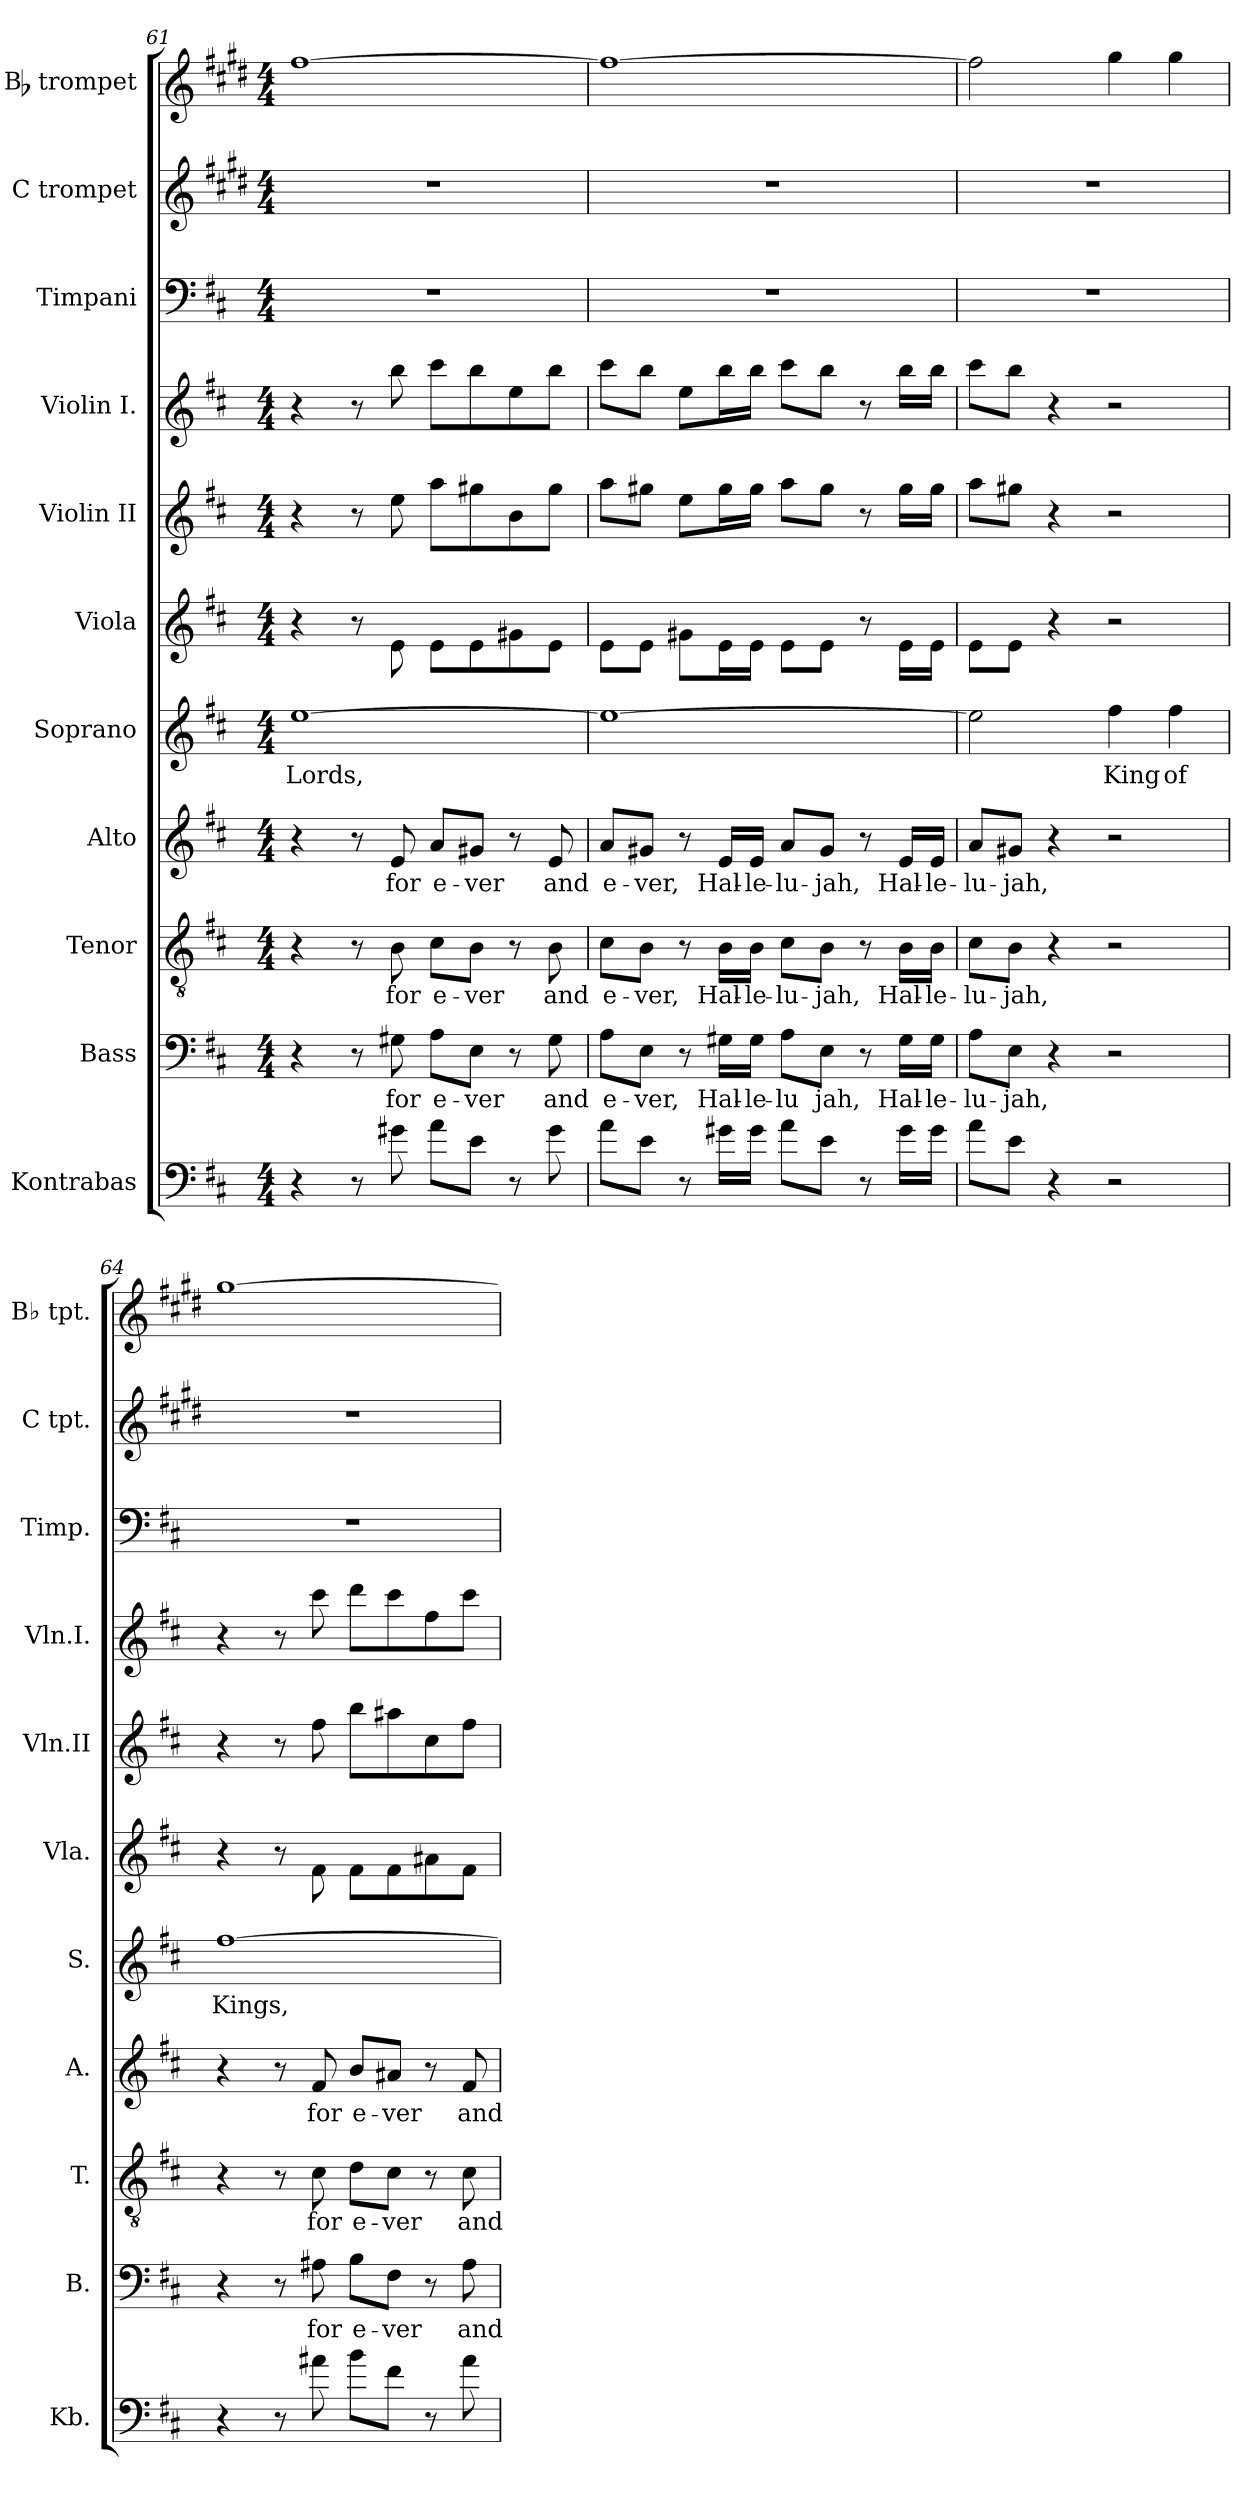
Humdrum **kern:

**kern	**kern	**text	**kern	**text	**kern	**text	**kern	**text	**kern	**kern	**kern	**kern	**kern	**kern
*part11	*part10	*part10	*part9	*part9	*part8	*part8	*part7	*part7	*part6	*part5	*part4	*part3	*part2	*part1
*staff11	*staff10	*staff10	*staff9	*staff9	*staff8	*staff8	*staff7	*staff7	*staff6	*staff5	*staff4	*staff3	*staff2	*staff1
*I"Kontrabas	*I"Bass	*	*I"Tenor	*	*I"Alto	*	*I"Soprano	*	*I"Viola	*I"Violin II	*I"Violin I.	*I"Timpani	*I"C trompet	*I"Bb trompet
*I'Kb.	*I'B.	*	*I'T.	*	*I'A.	*	*I'S.	*	*I'Vla.	*I'Vln.II	*I'Vln.I.	*I'Timp.	*I'C tpt.	*I'Bb tpt.
*clefF4	*clefF4	*	*clefGv2	*	*clefG2	*	*clefG2	*	*clefG2	*clefG2	*clefG2	*clefF4	*clefG2	*clefG2
*ITrd7c12	*	*	*	*	*	*	*	*	*	*	*	*	*ITrd1c2	*ITrd1c2
*k[f#c#]	*k[f#c#]	*	*k[f#c#]	*	*k[f#c#]	*	*k[f#c#]	*	*k[f#c#]	*k[f#c#]	*k[f#c#]	*k[f#c#]	*k[f#c#]	*k[f#c#]
*M4/4	*M4/4	*	*M4/4	*	*M4/4	*	*M4/4	*	*M4/4	*M4/4	*M4/4	*M4/4	*M4/4	*M4/4
=61	=61	=61	=61	=61	=61	=61	=61	=61	=61	=61	=61	=61	=61	=61
!	!	!	!	!	!	!	!	!LO:LY:b	!	!	!	!	!	!
4r	4r	.	4r	.	4r	.	[1ee	Lords,	4r	4r	4r	1r	1r	[1ee
8r	8r	.	8r	.	8r	.	.	.	8r	8r	8r	.	.	.
!	!	!LO:LY:b	!	!LO:LY:b	!	!LO:LY:b	!	!	!	!	!	!	!	!
8G#X\	8G#X\	for	8B\	for	8e/	for	.	.	8e\	8ee\	8bb\	.	.	.
!	!	!LO:LY:b	!	!LO:LY:b	!	!LO:LY:b	!	!	!	!	!	!	!	!
8A\L	8A\L	e-	8c#\L	e-	8a/L	e-	.	.	8e\L	8aa\L	8ccc#\L	.	.	.
!	!	!LO:LY:b	!	!LO:LY:b	!	!LO:LY:b	!	!	!	!	!	!	!	!
8E\J	8E\J	-ver	8B\J	-ver	8g#X/J	-ver	.	.	8e\	8gg#X\	8bb\	.	.	.
8r	8r	.	8r	.	8r	.	.	.	8g#X\	8b\	8ee\	.	.	.
!	!	!LO:LY:b	!	!LO:LY:b	!	!LO:LY:b	!	!	!	!	!	!	!	!
8G#\	8G#\	and	8B\	and	8e/	and	.	.	8e\J	8gg#\J	8bb\J	.	.	.
!!LO:PB:g=z
=62	=62	=62	=62	=62	=62	=62	=62	=62	=62	=62	=62	=62	=62	=62
!	!	!LO:LY:b	!	!LO:LY:b	!	!LO:LY:b	!	!	!	!	!	!	!	!
8A\L	8A\L	e-	8c#\L	e-	8a/L	e-	1ee_	.	8e\L	8aa\L	8ccc#\L	1r	1r	1ee_
!	!	!LO:LY:b	!	!LO:LY:b	!	!LO:LY:b	!	!	!	!	!	!	!	!
8E\J	8E\J	-ver,	8B\J	-ver,	8g#X/J	-ver,	.	.	8e\J	8gg#X\J	8bb\J	.	.	.
8r	8r	.	8r	.	8r	.	.	.	8g#X\L	8ee\L	8ee\L	.	.	.
!	!	!LO:LY:b	!	!LO:LY:b	!	!LO:LY:b	!	!	!	!	!	!	!	!
16G#X\LL	16G#X\LL	Hal-	16B\LL	Hal-	16e/LL	Hal-	.	.	16e\L	16gg#\L	16bb\L	.	.	.
!	!	!LO:LY:b	!	!LO:LY:b	!	!LO:LY:b	!	!	!	!	!	!	!	!
16G#\JJ	16G#\JJ	-le-	16B\JJ	-le-	16e/JJ	-le-	.	.	16e\JJ	16gg#\JJ	16bb\JJ	.	.	.
!	!	!LO:LY:b	!	!LO:LY:b	!	!LO:LY:b	!	!	!	!	!	!	!	!
8A\L	8A\L	-lu	8c#\L	-lu-	8a/L	-lu-	.	.	8e\L	8aa\L	8ccc#\L	.	.	.
!	!	!LO:LY:b	!	!LO:LY:b	!	!LO:LY:b	!	!	!	!	!	!	!	!
8E\J	8E\J	jah,	8B\J	-jah,	8g#/J	-jah,	.	.	8e\J	8gg#\J	8bb\J	.	.	.
8r	8r	.	8r	.	8r	.	.	.	8r	8r	8r	.	.	.
!	!	!LO:LY:b	!	!LO:LY:b	!	!LO:LY:b	!	!	!	!	!	!	!	!
16G#\LL	16G#\LL	Hal-	16B\LL	Hal-	16e/LL	Hal-	.	.	16e\LL	16gg#\LL	16bb\LL	.	.	.
!	!	!LO:LY:b	!	!LO:LY:b	!	!LO:LY:b	!	!	!	!	!	!	!	!
16G#\JJ	16G#\JJ	-le-	16B\JJ	-le-	16e/JJ	-le-	.	.	16e\JJ	16gg#\JJ	16bb\JJ	.	.	.
=63	=63	=63	=63	=63	=63	=63	=63	=63	=63	=63	=63	=63	=63	=63
!	!	!LO:LY:b	!	!LO:LY:b	!	!LO:LY:b	!	!	!	!	!	!	!	!
8A\L	8A\L	-lu-	8c#\L	-lu-	8a/L	-lu-	2ee\]	.	8e\L	8aa\L	8ccc#\L	1r	1r	2ee\]
!	!	!LO:LY:b	!	!LO:LY:b	!	!LO:LY:b	!	!	!	!	!	!	!	!
8E\J	8E\J	-jah,	8B\J	-jah,	8g#X/J	-jah,	.	.	8e\J	8gg#X\J	8bb\J	.	.	.
4r	4r	.	4r	.	4r	.	.	.	4r	4r	4r	.	.	.
!	!	!	!	!	!	!	!	!LO:LY:b	!	!	!	!	!	!
2r	2r	.	2r	.	2r	.	4ff#\	King	2r	2r	2r	.	.	4ff#\
!	!	!	!	!	!	!	!	!LO:LY:b	!	!	!	!	!	!
.	.	.	.	.	.	.	4ff#\	of	.	.	.	.	.	4ff#\
=64	=64	=64	=64	=64	=64	=64	=64	=64	=64	=64	=64	=64	=64	=64
!	!	!	!	!	!	!	!	!LO:LY:b	!	!	!	!	!	!
4r	4r	.	4r	.	4r	.	[1ff#	Kings,	4r	4r	4r	1r	1r	[1ff#
8r	8r	.	8r	.	8r	.	.	.	8r	8r	8r	.	.	.
!	!	!LO:LY:b	!	!LO:LY:b	!	!LO:LY:b	!	!	!	!	!	!	!	!
8A#X\	8A#X\	for	8c#\	for	8f#/	for	.	.	8f#\	8ff#\	8ccc#\	.	.	.
!	!	!LO:LY:b	!	!LO:LY:b	!	!LO:LY:b	!	!	!	!	!	!	!	!
8B\L	8B\L	e-	8d\L	e-	8b/L	e-	.	.	8f#\L	8bb\L	8ddd\L	.	.	.
!	!	!LO:LY:b	!	!LO:LY:b	!	!LO:LY:b	!	!	!	!	!	!	!	!
8F#\J	8F#\J	-ver	8c#\J	-ver	8a#X/J	-ver	.	.	8f#\	8aa#X\	8ccc#\	.	.	.
8r	8r	.	8r	.	8r	.	.	.	8a#X\	8cc#\	8ff#\	.	.	.
!	!	!LO:LY:b	!	!LO:LY:b	!	!LO:LY:b	!	!	!	!	!	!	!	!
8A#\	8A#\	and	8c#\	and	8f#/	and	.	.	8f#\J	8ff#\J	8ccc#\J	.	.	.
=	=	=	=	=	=	=	=	=	=	=	=	=	=	=
*-	*-	*-	*-	*-	*-	*-	*-	*-	*-	*-	*-	*-	*-	*-
